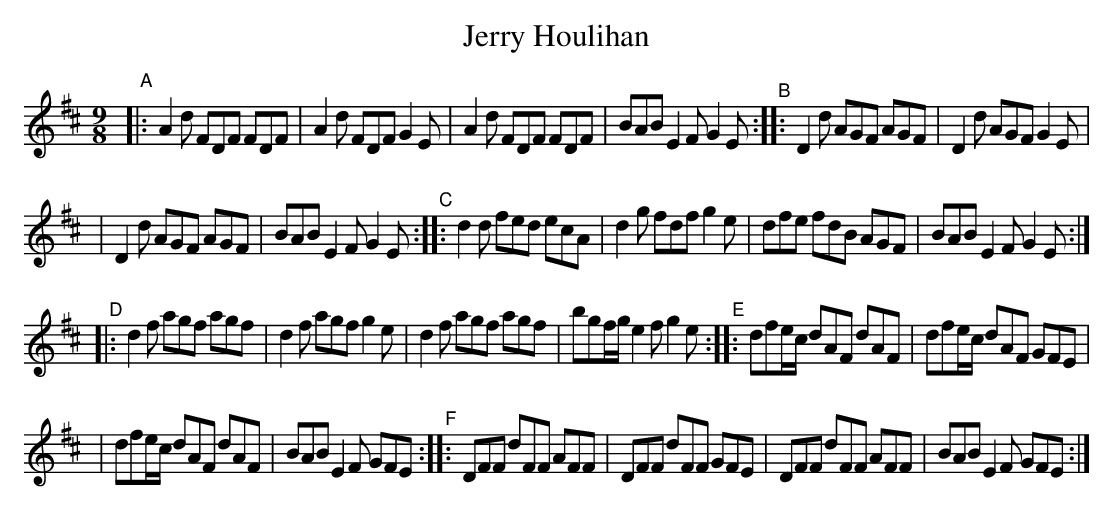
X:1
T: Jerry Houlihan
M: 9/8
L: 1/8
K: D
"^A"\
|: A2d FDF FDF | A2d FDF G2E | A2d FDF FDF | BAB E2F G2E "^B":: D2d AGF AGF | D2d AGF G2E |
| D2d AGF AGF | BAB E2F G2E "^C":: d2d fed ecA | d2g fdf g2e | dfe fdB AGF | BAB E2F G2E :|
"^D"\
|: d2f agf agf | d2f agf g2e | d2f agf agf | bgf/g/ e2f g2e "^E":: dfe/c/ dAF dAF | dfe/c/ dAF GFE |
| dfe/c/ dAF dAF | BAB E2F GFE "^F":: DFF dFF AFF | DFF dFF GFE | DFF dFF AFF | BAB E2F GFE :|
